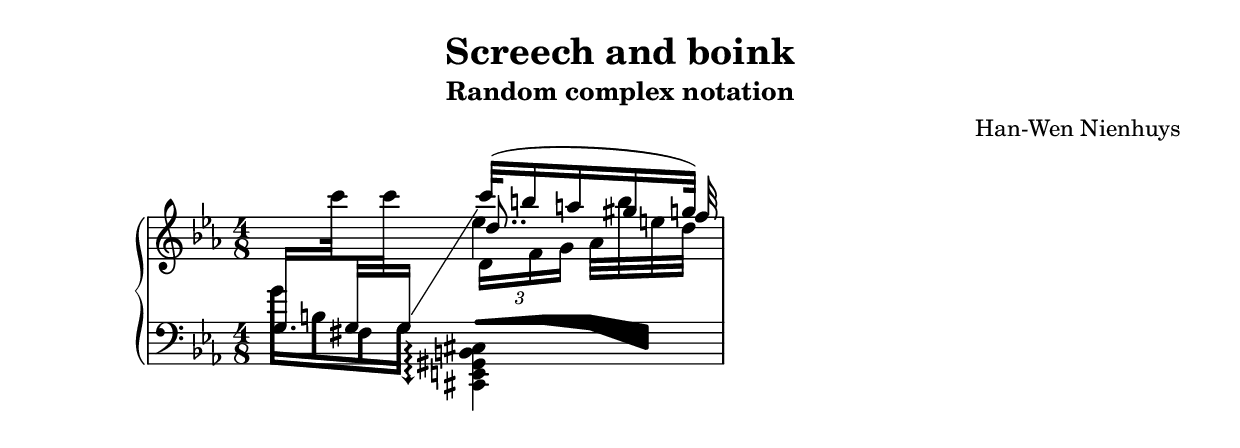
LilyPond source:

\version "2.7.32"
\header {
    title = "Screech and boink"
    subtitle = "Random complex notation"
    composer = "Han-Wen Nienhuys"
}

\score {
     \context PianoStaff <<
	\new Staff =  "up" {
	    \time 4/8
	    \key c \minor


	    << {
		\revert Stem #'direction
		\change Staff = down
		\set subdivideBeams = ##t	     
		g16.[
		    \change Staff = up
		    c'''32 	\change Staff = down
		    g32 \change Staff = up
		    c'''32	\change Staff = down
		    g16]
		\change Staff = up
		\stemUp
		\set followVoice = ##t
		c'''32([ b''16 a''16 gis''16 g''32)]  } \\
	       { s4 \times 2/3 { d'16[ f' g'] } as'32[ b''32 e'' d''] } \\
	       { s4 \autoBeamOff d''8.. f''32  } \\
	       { s4 es''4 }
	   >>
	}

	\new Staff =  "down" {
	    \clef bass
	    \key c \minor
	    \set subdivideBeams = ##f
	    \override Stem  #'french-beaming = ##t
	    \override Beam  #'thickness = #0.3
	    \override Stem  #'thickness = #4.0
	    g'16[ b16 fis16 g16]
	    << \makeClusters { 
		as16 <as b>
		<g b>
		<g cis>
	    } \\
	       {
		   \override Staff.Arpeggio  #'arpeggio-direction =#down
		   <cis, e, gis, b, cis>4\arpeggio  }
	   >>
	}
    >>
    \midi { \tempo 8 = 60 }

    \layout {
	ragged-right = ##t 

	\context {
	    \Staff
	    \consists Horizontal_bracket_engraver
	}
	
    }
}
